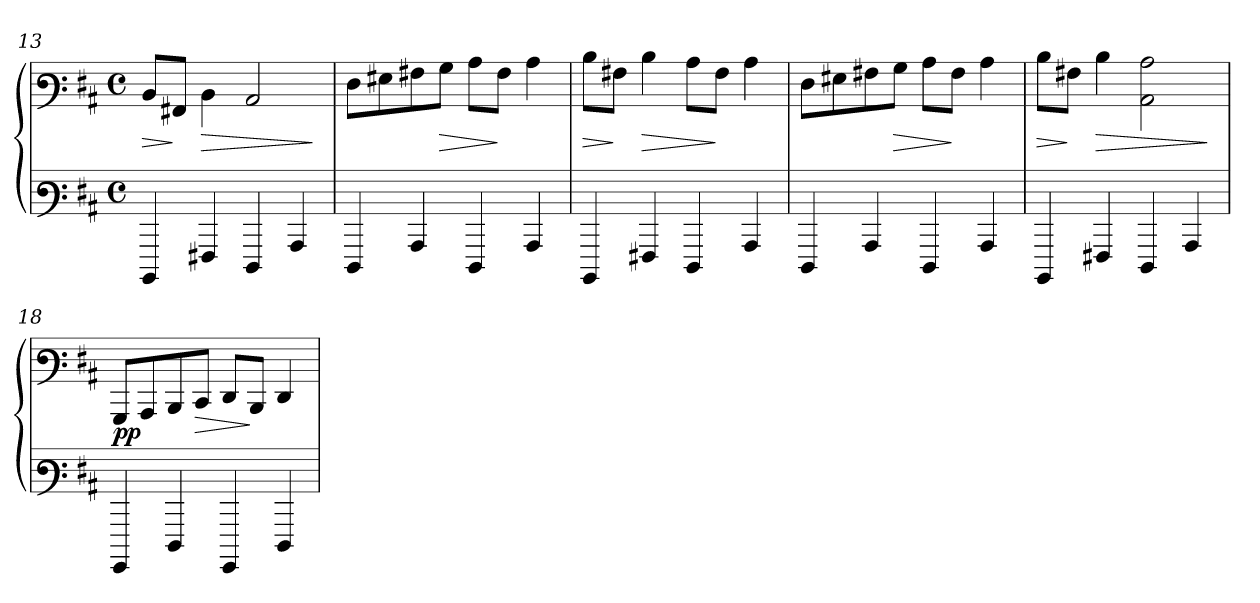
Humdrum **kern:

**kern	**kern	**dynam
*part1	*part1	*part1
*staff2	*staff1	*staff1/2
*clefF3	*clefF3	*
*k[f#c#]	*k[f#c#]	*
*M4/4	*M4/4	*
*met(c)	*met(c)	*
=13	=13	=13
!	!	!LO:HP:b
4DDD/	8D/L	>
.	8AA#X/J	]
!	!	!LO:HP:b
4AAA#X/	4D\	>
4FFF#/	2C#/	.
4CC#/	.	.
.	.	]
!!LO:LB:g=z
=14	=14	=14
4FFF#/	8F#\L	.
.	8G#X\	.
4CC#/	8A#X\	.
!	!	!LO:HP:b
.	8B\J	>
4FFF#/	8c#\L	.
.	8A#\J	]
4CC#/	4c#\	.
=15	=15	=15
!	!	!LO:HP:b
4DDD/	8d\L	>
.	8A#X\J	]
!	!	!LO:HP:b
4AAA#X/	4d\	>
4FFF#/	8c#\L	.
.	8A#\J	]
4CC#/	4c#\	.
=16	=16	=16
4FFF#/	8F#\L	.
.	8G#X\	.
4CC#/	8A#X\	.
!	!	!LO:HP:b
.	8B\J	>
4FFF#/	8c#\L	.
.	8A#\J	]
4CC#/	4c#\	.
=17	=17	=17
!	!	!LO:HP:b
4DDD/	8d\L	>
.	8A#X\J	]
!	!	!LO:HP:b
4AAA#X/	4d\	>
4FFF#/	2C#\ 2c#\	.
4CC#/	.	.
.	.	]
!!LO:LB:g=z
=18	=18	=18
!	!	!LO:DY:b
4BBBB/	8BBB/L	pp
.	8CC#/	.
4FFF#/	8DD/	.
!	!	!LO:HP:b
.	8EE/J	>
4BBBB/	8FF#/L	.
.	8DD/J	]
4FFF#/	4FF#/	.
=	=	=
*-	*-	*-
